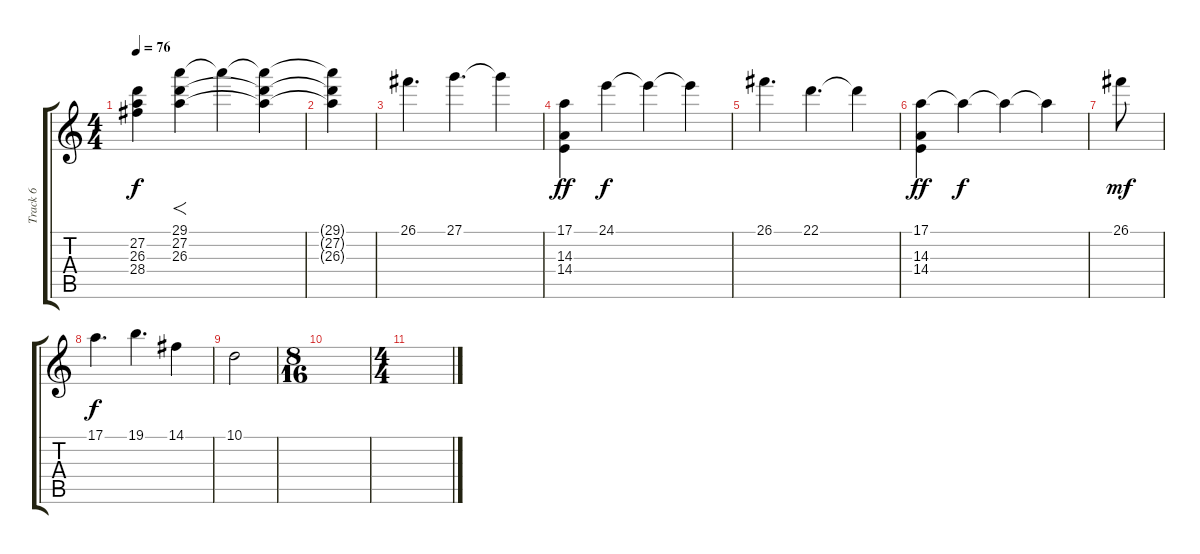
\track ("Track 6" "Track 6") {instrument fx5brightness}
\staff {score tabs}
\tuning (E4 B3 G3 D3 A2 E2) {hide}
\ts (4 4)
\tempo 76
\clef g2
\ks c
(27.2{t} 26.3{t} 28.4{t}).4{dy f} (29.1 27.2 26.3).4{f volume 6 instrument fx7echoes} 29.1{t}.4 (29.1{t} 27.2{t} 26.3{t}).4 |
(29.1{t} 27.2{t} 26.3{t}).4 |
26.1.4{d instrument fx7echoes} 27.1.4{d} 27.1{t}.4 |
(17.1 14.3 14.4).4{dy ff} 24.1.4{dy f} 24.1{t}.4 24.1{t}.4 |
26.1.4{d} 22.1.4{d} 22.1{t}.4 |
(17.1 14.3 14.4).4{dy ff} 17.1{t}.4{dy f} 17.1{t}.4 17.1{t}.4 |
26.1.8{dy mf} |
17.1.4{d dy f} 19.1.4{d} 14.1.4 |
10.1.2 |
\ts (8 16)
|
\ts (4 4)
